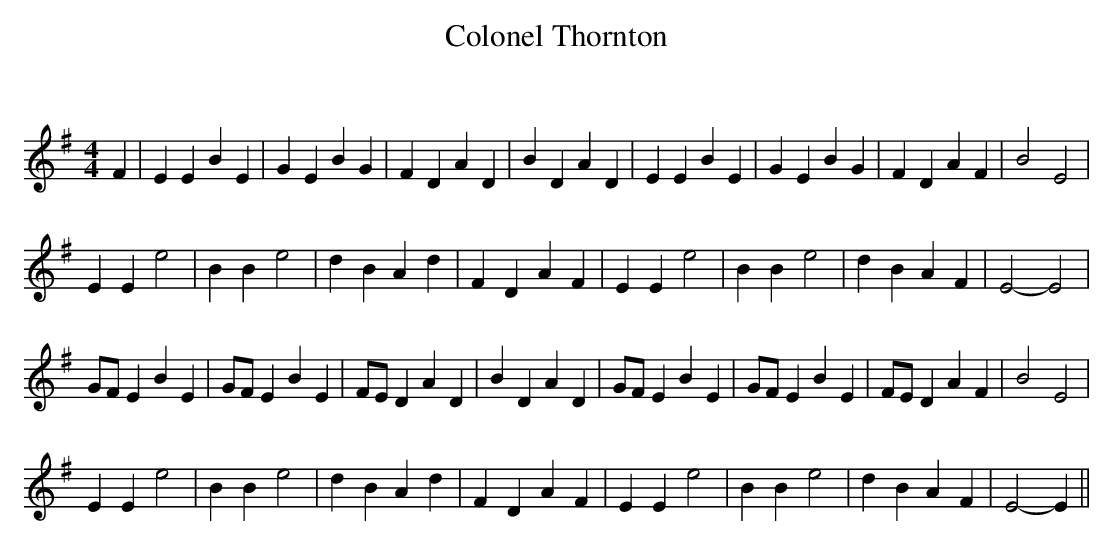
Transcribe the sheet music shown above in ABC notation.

X:1
T: Colonel Thornton
C:
Q: 232
K:Em
M:4/4
L:1/8
F2|E2 E2 B2 E2|G2 E2 B2 G2|F2 D2 A2 D2|B2 D2 A2 D2|E2 E2 B2 E2|G2 E2 B2 G2|F2 D2 A2 F2|B4 E4|
E2 E2 e4|B2 B2 e4|d2 B2 A2 d2|F2 D2 A2 F2|E2 E2 e4|B2 B2 e4|d2 B2 A2 F2|E4-E4|
GF E2 B2 E2|GF E2 B2 E2|FE D2 A2 D2|B2 D2 A2 D2|GF E2 B2 E2|GF E2 B2 E2|FE D2 A2 F2|B4 E4|
E2 E2 e4|B2 B2 e4|d2 B2 A2 d2|F2 D2 A2 F2|E2 E2 e4|B2 B2 e4|d2 B2 A2 F2|E4-E2||
